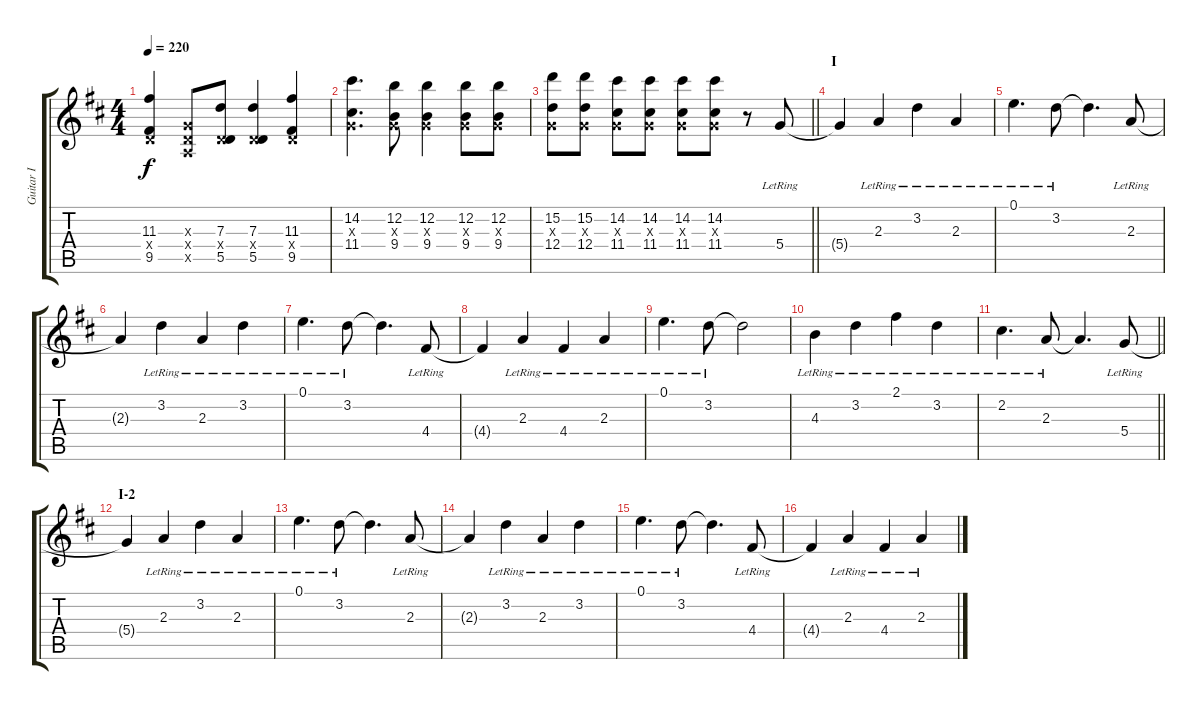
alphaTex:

\track ("Guitar I" "Guitar I") {instrument electricguitarclean}
\staff {score tabs}
\tuning (E4 B3 G3 D3 A2 E2) {hide}
\ts (4 4)
\tempo 220
\clef g2
\ks d
(11.3 0.4{x} 9.5).4{dy f} (0.3{x} 0.4{x} 0.5{x}).8 (7.3 0.4{x} 5.5).8 (7.3 0.4{x} 5.5).4 (11.3 0.4{x} 9.5).4 |
(14.2 0.3{x} 11.4).4{d} (12.2 0.3{x} 9.4).8 (12.2 0.3{x} 9.4).4 (12.2 0.3{x} 9.4).8 (12.2 0.3{x} 9.4).8 |
\barLineRight lightlight
(15.2 0.3{x} 12.4).8 (15.2 0.3{x} 12.4).8 (14.2 0.3{x} 11.4).8 (14.2 0.3{x} 11.4).8 (14.2 0.3{x} 11.4).8 (14.2 0.3{x} 11.4).8 r.8 5.4{lr}.8{instrument electricguitarclean} |
\section ("" "I")
5.4{t}.4 2.3{lr}.4 3.2{lr}.4 2.3{lr}.4 |
0.1{lr}.4{d} 3.2{lr}.8 3.2{t}.4{d} 2.3{lr}.8 |
2.3{t}.4 3.2{lr}.4 2.3{lr}.4 3.2{lr}.4 |
0.1{lr}.4{d} 3.2{lr}.8 3.2{t}.4{d} 4.4{lr}.8 |
4.4{t}.4 2.3{lr}.4 4.4{lr}.4 2.3{lr}.4 |
0.1{lr}.4{d} 3.2{lr}.8 3.2{t}.2 |
4.3{lr}.4 3.2{lr}.4 2.1{lr}.4 3.2{lr}.4 |
\barLineRight lightlight
2.2{lr}.4{d} 2.3{lr}.8 2.3{t}.4{d} 5.4{lr}.8 |
\section ("" "I-2")
5.4{t}.4 2.3{lr}.4 3.2{lr}.4 2.3{lr}.4 |
0.1{lr}.4{d} 3.2{lr}.8 3.2{t}.4{d} 2.3{lr}.8 |
2.3{t}.4 3.2{lr}.4 2.3{lr}.4 3.2{lr}.4 |
0.1{lr}.4{d} 3.2{lr}.8 3.2{t}.4{d} 4.4{lr}.8 |
4.4{t}.4 2.3{lr}.4 4.4{lr}.4 2.3{lr}.4
